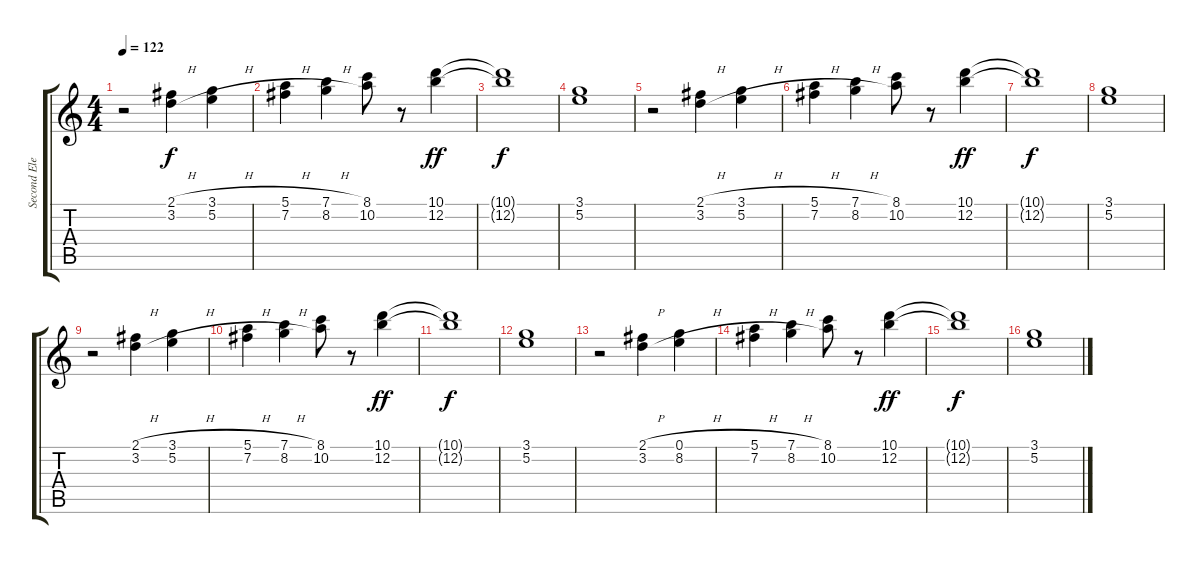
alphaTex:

\track ("Second Electric Guitar" "Second Ele") {instrument overdrivenguitar}
\staff {score tabs}
\tuning (E4 B3 G3 D3 A2 E2) {hide}
\ts (4 4)
\tempo 122
\clef g2
\ks c
r.2{dy f} (2.1{h} 3.2{h}).4 (3.1{h} 5.2{h}).4 |
(5.1{h} 7.2{h}).4 (7.1{h} 8.2{h}).4 (8.1 10.2).8 r.8 (10.1 12.2).4{dy ff} |
(10.1{t} 12.2{t}).1{dy f} |
(3.1 5.2).1 |
r.2 (2.1{h} 3.2{h}).4 (3.1{h} 5.2{h}).4 |
(5.1{h} 7.2{h}).4 (7.1{h} 8.2{h}).4 (8.1 10.2).8 r.8 (10.1 12.2).4{dy ff} |
(10.1{t} 12.2{t}).1{dy f} |
(3.1 5.2).1 |
r.2 (2.1{h} 3.2{h}).4 (3.1{h} 5.2{h}).4 |
(5.1{h} 7.2{h}).4 (7.1{h} 8.2{h}).4 (8.1 10.2).8 r.8 (10.1 12.2).4{dy ff} |
(10.1{t} 12.2{t}).1{dy f} |
(3.1 5.2).1 |
r.2 (2.1{h} 3.2{h}).4 (0.1{h} 8.2{h}).4 |
(5.1{h} 7.2{h}).4 (7.1{h} 8.2{h}).4 (8.1 10.2).8 r.8 (10.1 12.2).4{dy ff} |
(10.1{t} 12.2{t}).1{dy f} |
(3.1 5.2).1
